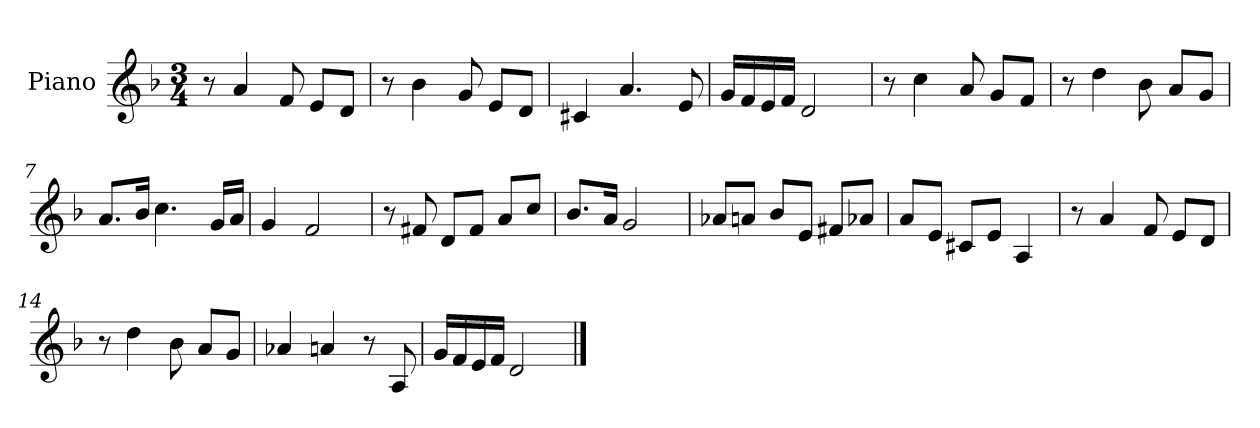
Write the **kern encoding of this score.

**kern
*part1
*staff1
*I"Piano
*I'Pno.
*clefG2
*k[b-]
*M3/4
*MM120
=1
8r
4a/
8f/
8e/L
8d/J
=2
8r
4b-\
8g/
8e/L
8d/J
=3
4c#X/
4.a/
8e/
=4
16g/LL
16f/
16e/
16f/JJ
2d/
=5
8r
4cc\
8a/
8g/L
8f/J
=6
8r
4dd\
8b-\
8a/L
8g/J
=7
8.a/L
16b-/Jk
4.cc\
16g/LL
16a/JJ
=8
4g/
2f/
!!LO:LB:g=z
=9
8r
8f#X/
8d/L
8f#/J
8a/L
8cc/J
=10
8.b-/L
16a/Jk
2g/
=11
8a-X/L
8an/J
8b-/L
8e/J
8f#X/L
8a-X/J
=12
8a/L
8e/J
8c#X/L
8e/J
4A/
=13
8r
4a/
8f/
8e/L
8d/J
=14
8r
4dd\
8b-\
8a/L
8g/J
=15
4a-X/
4an/
8r
8A/
!!LO:LB:g=z
=16
16g/LL
16f/
16e/
16f/JJ
2d/
==
*-
